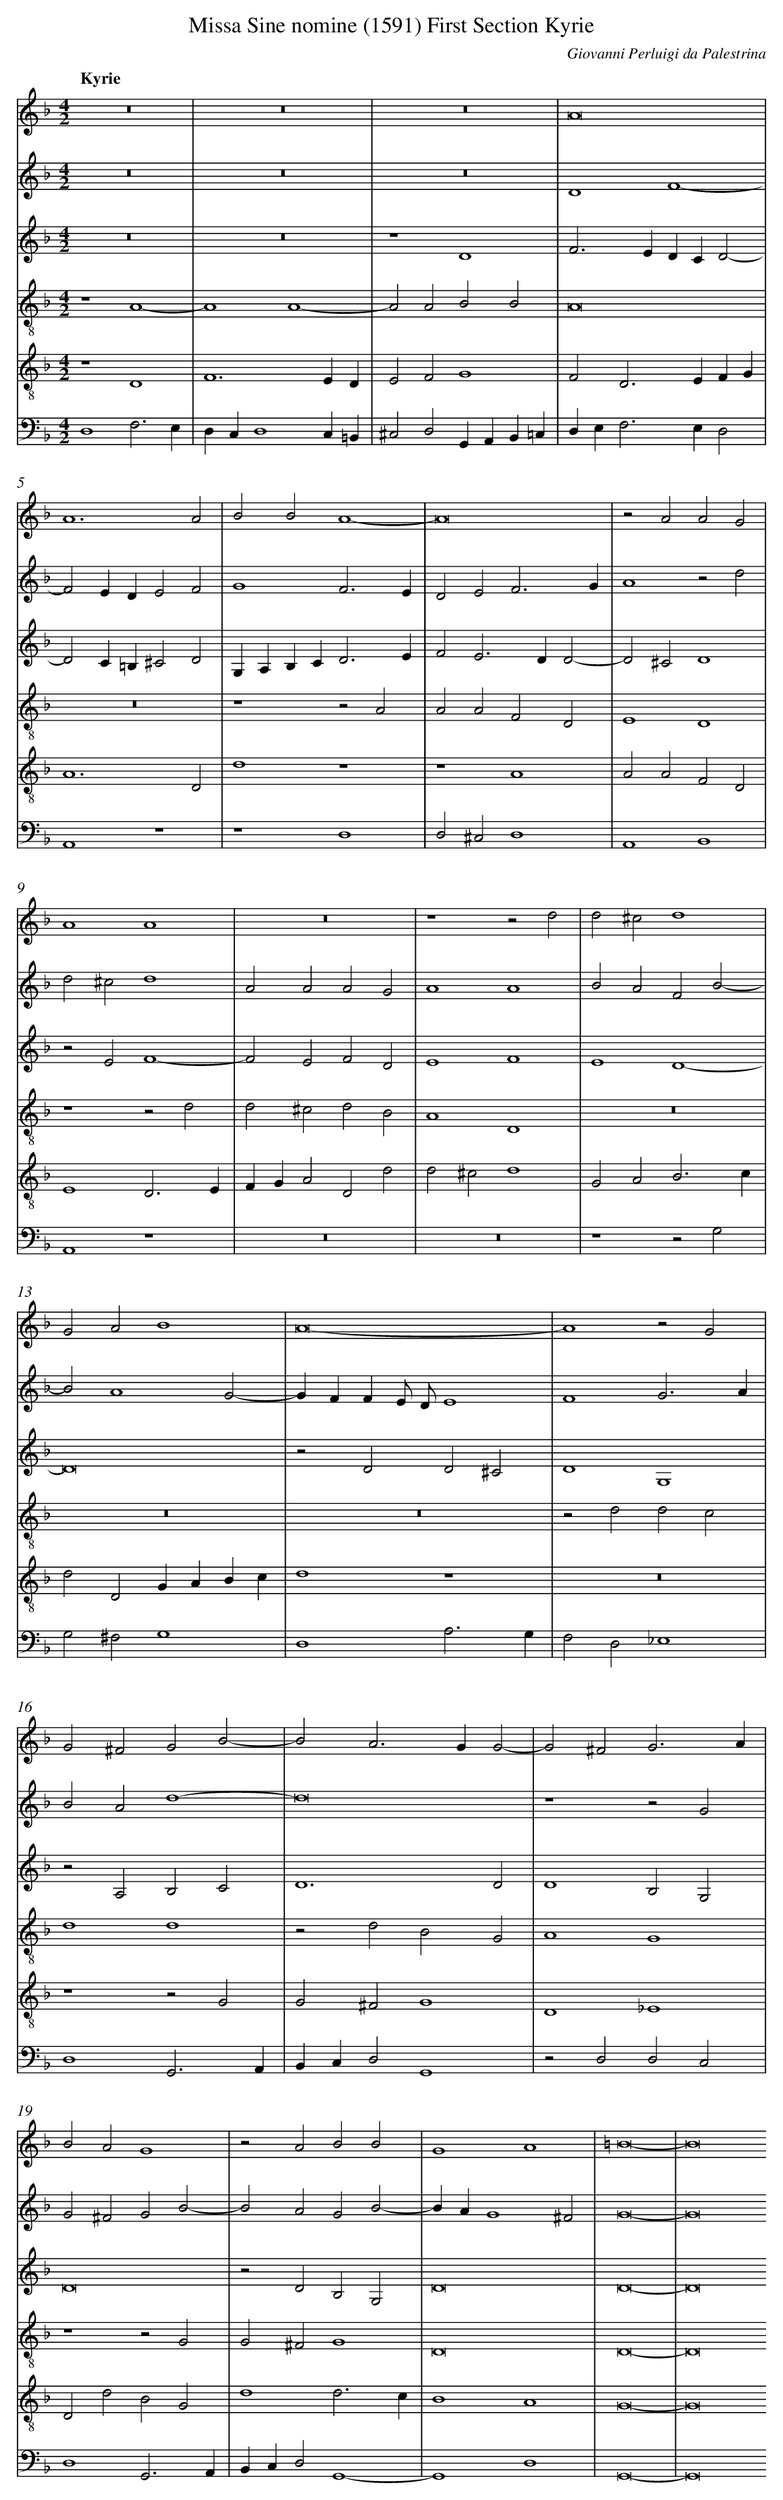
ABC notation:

X:1
T: Missa Sine nomine (1591) First Section Kyrie
C: Giovanni Perluigi da Palestrina
L: 1/4
M: 4/2
Q: "Kyrie"
V: 1 clef=treble
V: 2 clef=treble
V: 3 clef=treble
V: 4 clef=treble-8
V: 5 clef=treble-8
V: 6 clef=bass
K: F
[V:1] z8 |
[V:2] z8 |
[V:3] z8 |
[V:4] z4A4- |
[V:5] z4D4 |
[V:6] D,4F,3E, |
[V:1] z8 |
[V:2] z8 |
[V:3] z8 |
[V:4] A4A4- |
[V:5] F6ED |
[V:6] D,C,D,4C,=B,, |
[V:1] z8 |
[V:2] z8 |
[V:3] z4D4 |
[V:4] A2A2B2B2 |
[V:5] E2F2G4 |
[V:6] ^C,2D,2G,,A,,B,,=C, |
[V:1] A8 |
[V:2] D4F4- |
[V:3] F2>E2DCD2- |
[V:4] A8 |
[V:5] F2D2>E2FG |
[V:6] D,E,2<F,2E,D,2 |
[V:1] A6A2 |
[V:2] F2EDE2F2 |
[V:3] D2C=B,^C2D2 |
[V:4] z8 |
[V:5] A6D2 |
[V:6] A,,4z4 |
[V:1] B2B2A4- |
[V:2] G4F3E |
[V:3] G,A,B,C2<D2E |
[V:4] z4z2A2 |
[V:5] d4z4 |
[V:6] z4D,4 |
[V:1] A8 |
[V:2] D2E2F3G |
[V:3] F2E2>D2D2- |
[V:4] A2A2F2D2 |
[V:5] z4A4 |
[V:6] D,2^C,2D,4 |
[V:1] z2A2A2G2 |
[V:2] A4z2d2 |
[V:3] D2^C2D4 |
[V:4] E4D4 |
[V:5] A2A2F2D2 |
[V:6] A,,4B,,4 |
[V:1] A4A4 |
[V:2] d2^c2d4 |
[V:3] z2E2F4- |
[V:4] z4z2d2 |
[V:5] E4D3E |
[V:6] A,,4z4 |
[V:1] z8 |
[V:2] A2A2A2G2 |
[V:3] F2E2F2D2 |
[V:4] d2^c2d2B2 |
[V:5] FGA2D2d2 |
[V:6] z8 |
[V:1] z4z2d2 |
[V:2] A4A4 |
[V:3] E4F4 |
[V:4] A4D4 |
[V:5] d2^c2d4 |
[V:6] z8 |
[V:1] d2^c2d4 |
[V:2] B2A2F2B2- |
[V:3] E4D4- |
[V:4] z8 |
[V:5] G2A2B3c |
[V:6] z4z2G,2 |
[V:1] G2A2B4 |
[V:2] B2A4G2- |
[V:3] D8 |
[V:4] z8 |
[V:5] d2D2GABc |
[V:6] G,2^F,2G,4 |
[V:1] A8- |
[V:2] GFFE/ D/E4 |
[V:3] z2D2D2^C2 |
[V:4] z8 |
[V:5] d4z4 |
[V:6] D,4A,3G, |
[V:1] A4z2G2 |
[V:2] F4G3A |
[V:3] D4G,4 |
[V:4] z2d2d2c2 |
[V:5] z8 |
[V:6] F,2D,2_E,4 |
[V:1] G2^F2G2B2- |
[V:2] B2A2d4- |
[V:3] z2A,2B,2C2 |
[V:4] d4d4 |
[V:5] z4z2G2 |
[V:6] D,4G,,3A,, |
[V:1] B2A2>G2G2- |
[V:2] d8 |
[V:3] D6D2 |
[V:4] z2d2B2G2 |
[V:5] G2^F2G4 |
[V:6] B,,C,D,2G,,4 |
[V:1] G2^F2G3A |
[V:2] z4z2G2 |
[V:3] D4B,2G,2 |
[V:4] A4G4 |
[V:5] D4_E4 |
[V:6] z2D,2D,2C,2 |
[V:1] B2A2G4 |
[V:2] G2^F2G2B2- |
[V:3] D8 |
[V:4] z4z2G2 |
[V:5] D2d2B2G2 |
[V:6] D,4G,,3A,, |
[V:1] z2A2B2B2 |
[V:2] B2A2G2B2- |
[V:3] z2D2B,2G,2 |
[V:4] G2^F2G4 |
[V:5] d4d3c |
[V:6] B,,C,D,2G,,4- |
[V:1] G4A4 |
[V:2] BAG4^F2 |
[V:3] D8 |
[V:4] D8 |
[V:5] B4A4 |
[V:6] G,,4D,4 |
[V:1] =B8- |
[V:2] G8- |
[V:3] D8- |
[V:4] D8- |
[V:5] G8- |
[V:6] G,,8- |
[V:1] B8
[V:2] G8
[V:3] D8
[V:4] D8
[V:5] G8
[V:6] G,,8
